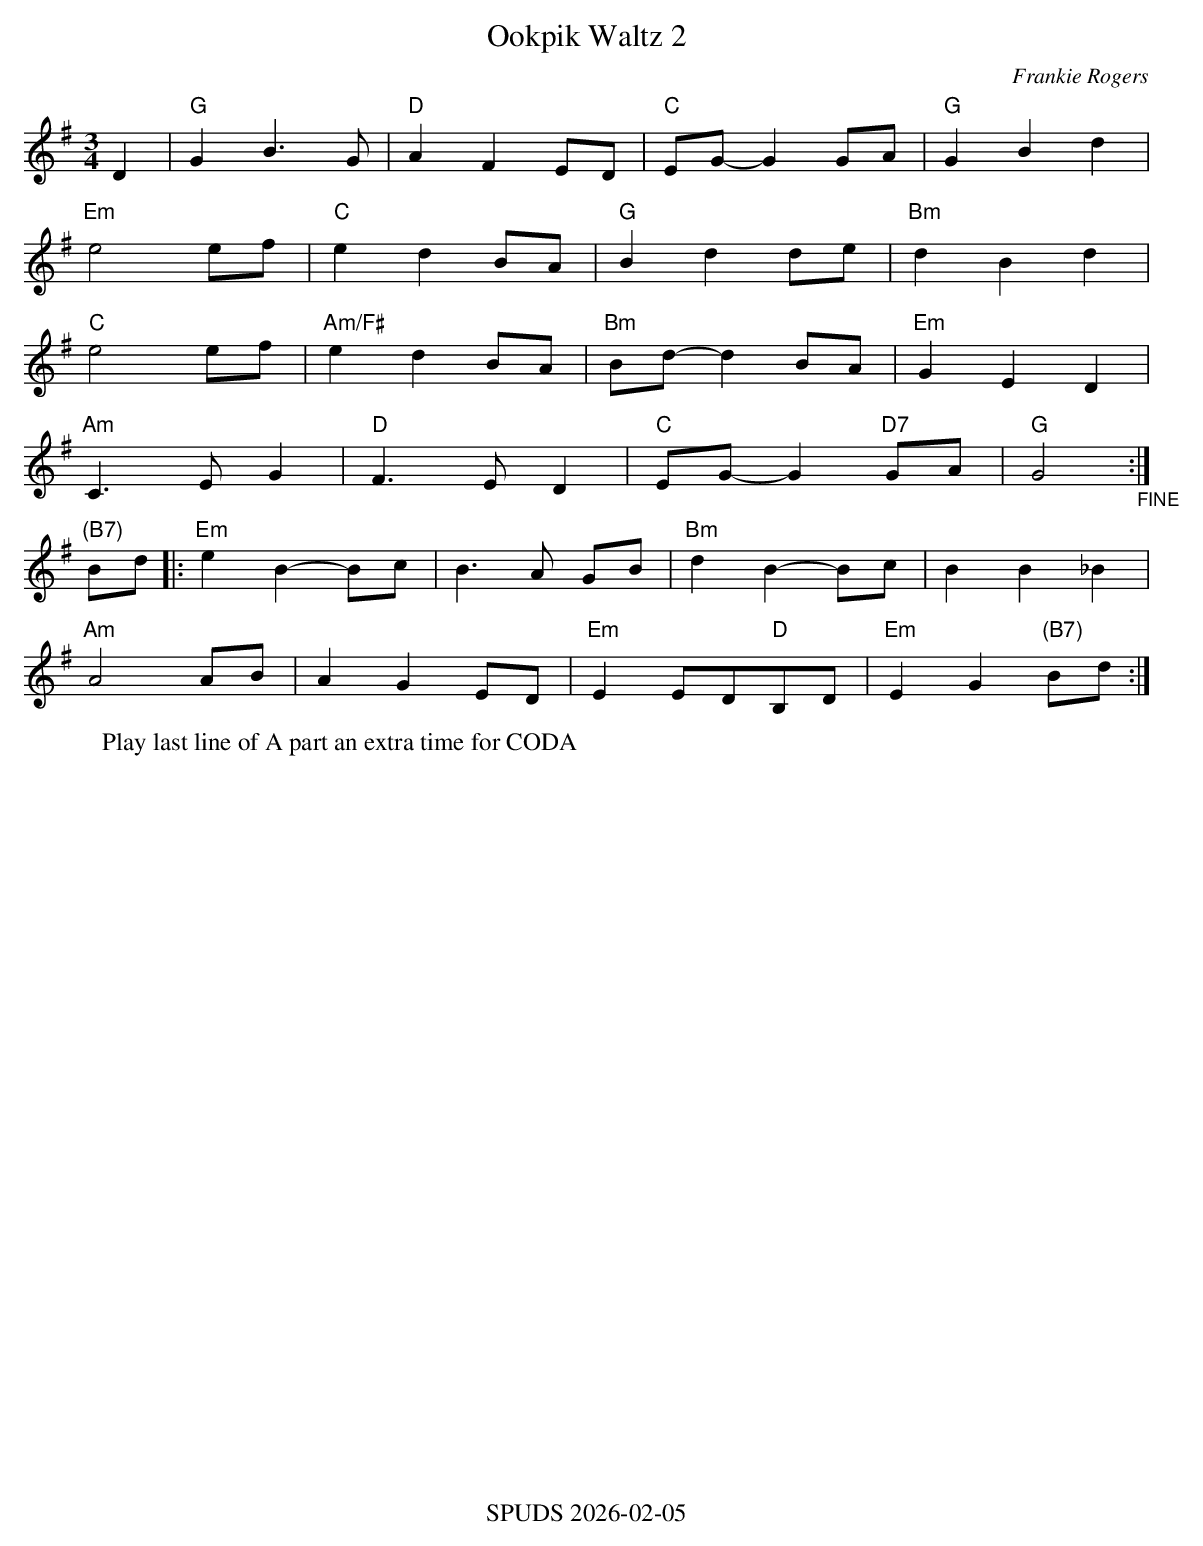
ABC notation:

X:1
T:Ookpik Waltz 2
C:Frankie Rogers
M:3/4
L:1/4
K:G
D|"G"GB>G | "D"AF E/D/|"C"E/G/-G G/A/|"G"GBd|
"Em"e2 e/f/|"C"ed B/A/|"G"Bd d/e/|"Bm"dBd|
"C"e2 e/f/|"Am/F#"ed B/A/|"Bm"B/d/-d B/A/|"Em"GED|
"Am"C>EG| "D"F>ED|"C"E/G/-G"D7"G/A/|"G"G2"_FINE":|
"(B7)"B/d/|:"Em"eB-B/c/|B>A G/B/|"Bm"dB-B/c/|B B_B|
"Am"A2 A/B/|AG E/D/| "Em"E E/D/"D"B,/D/|"Em"EG "(B7)"B/d/:|
W:Play last line of A part an extra time for CODA
